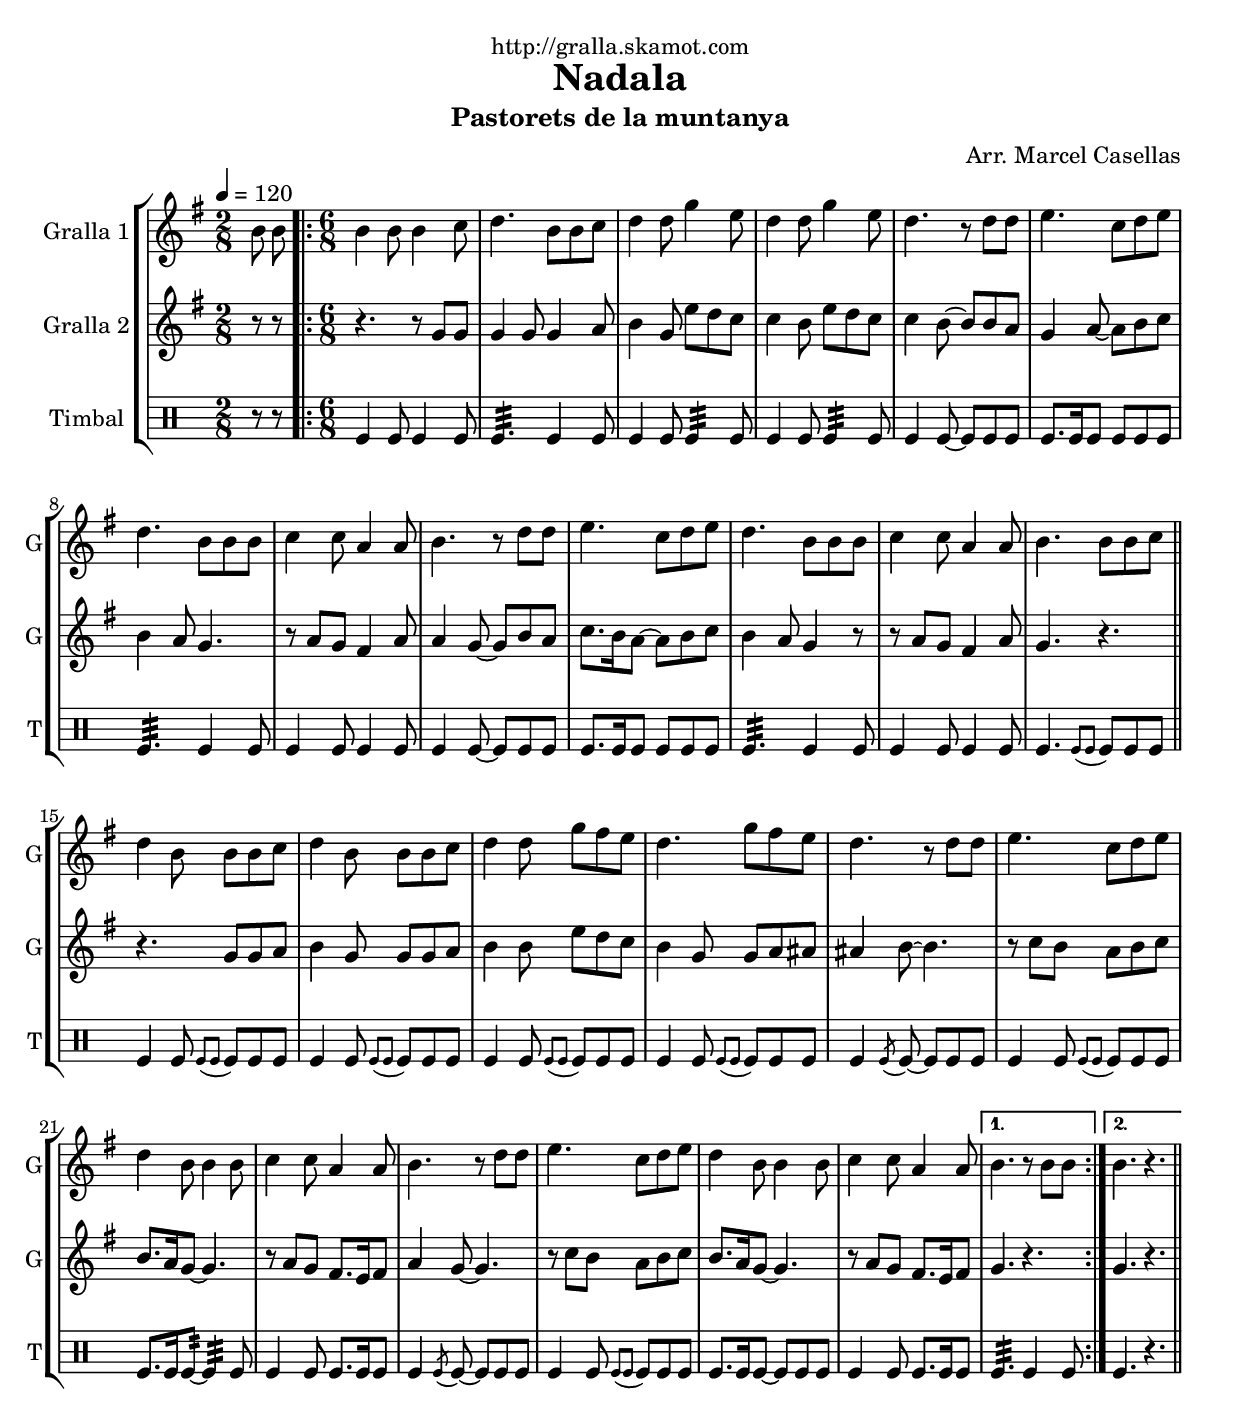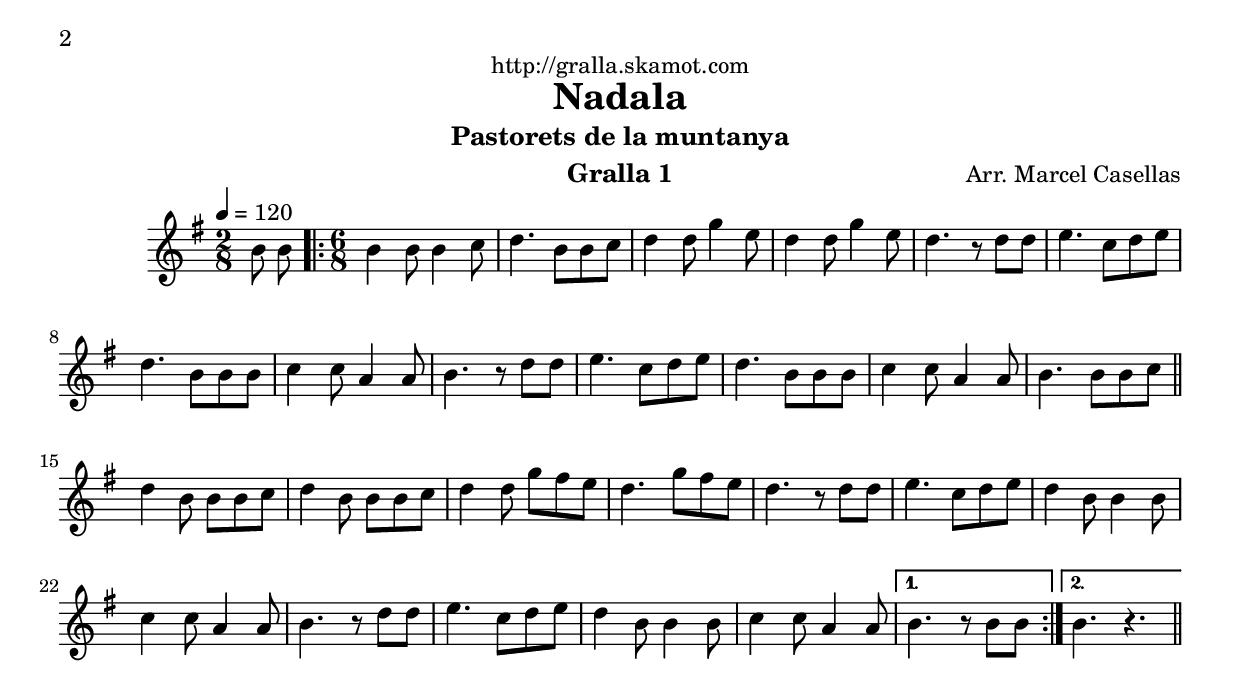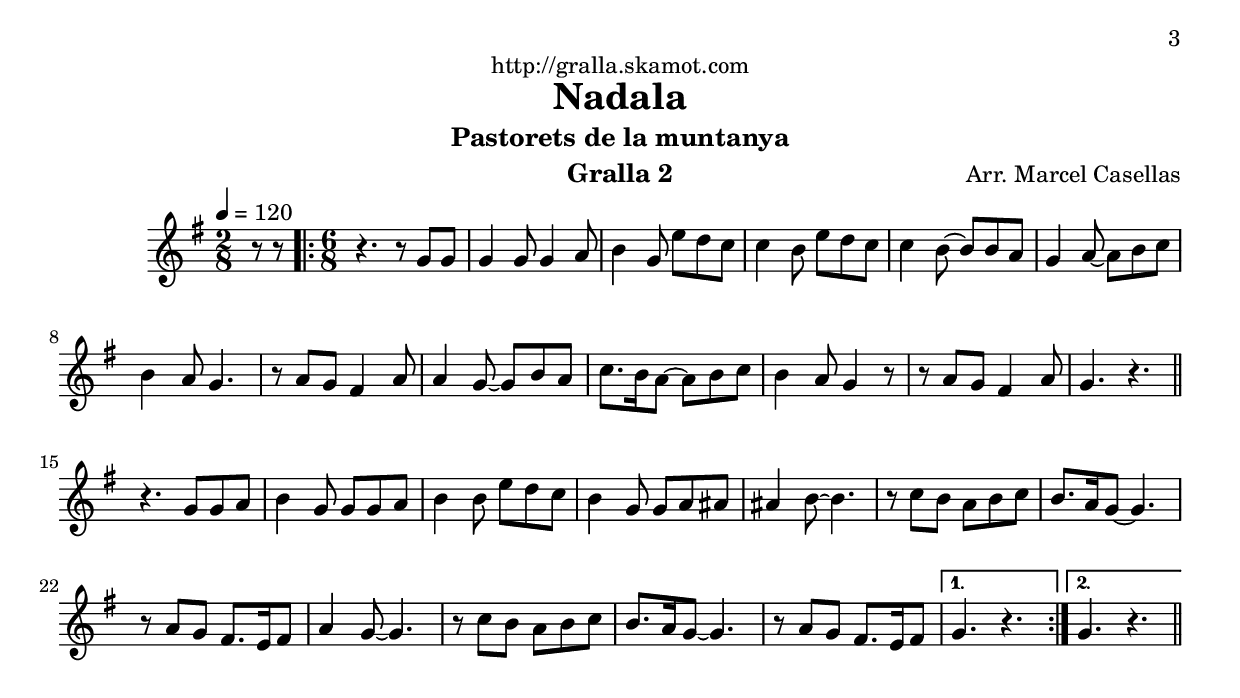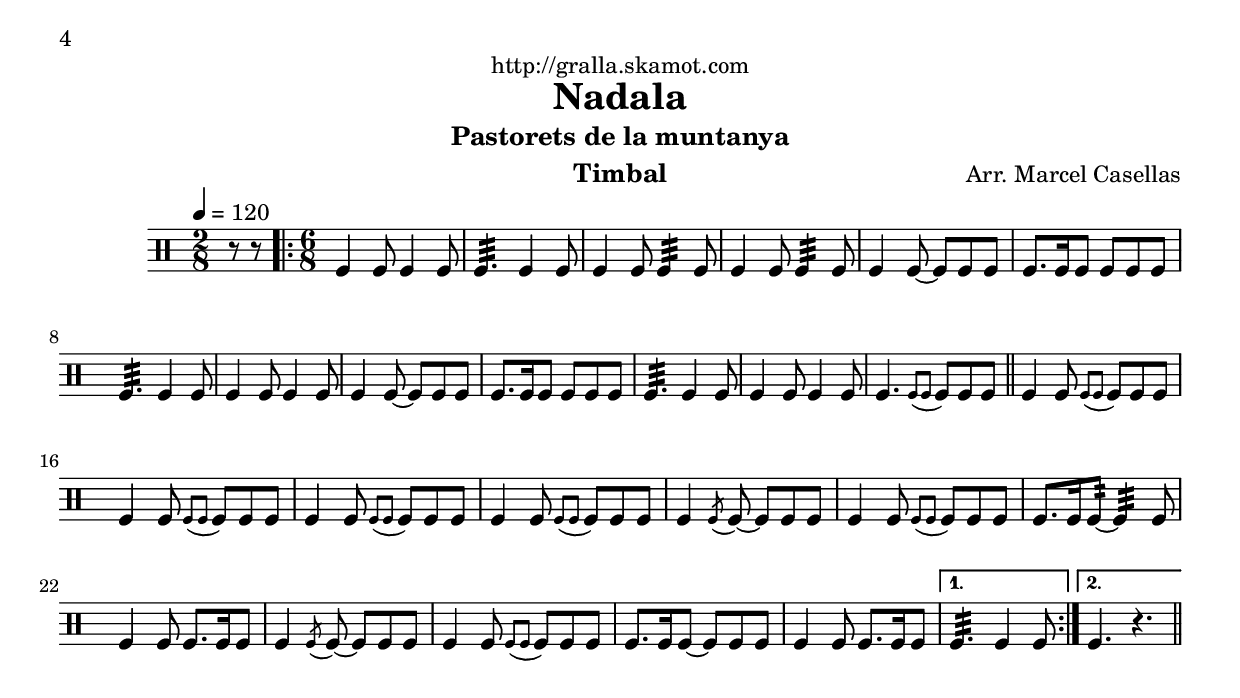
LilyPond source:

\version "2.16.2"

\header {
  dedication="http://gralla.skamot.com"
  title="Nadala"
  subtitle="Pastorets de la muntanya"
  subsubtitle=""
  poet=""
  meter=""
  piece=""
  composer="Arr. Marcel Casellas"
  arranger=""
  opus=""
  instrument=""
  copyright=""
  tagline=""
}

liniaroAa =
\relative b'
{
  \tempo 4=120
  \clef treble
  \key g \major
  \time 2/8
  b8 b  |
  \time 6/8   \repeat volta 2 { b4 b8 b4 c8  |
  d4. b8 b c  |
  d4 d8 g4 e8  |
  %05
  d4 d8 g4 e8  |
  d4. r8 d d  |
  e4. c8 d e  |
  d4. b8 b b  |
  c4 c8 a4 a8  |
  %10
  b4. r8 d d  |
  e4. c8 d e  |
  d4. b8 b b  |
  c4 c8 a4 a8  |
  b4. b8 b c  \bar "||"
  %15
  d4 b8 b b c  |
  d4 b8 b b c  |
  d4 d8 g fis e  |
  d4. g8 fis e  |
  d4. r8 d d  |
  %20
  e4. c8 d e  |
  d4 b8 b4 b8  |
  c4 c8 a4 a8  |
  b4. r8 d d  |
  e4. c8 d e  |
  %25
  d4 b8 b4 b8  |
  c4 c8 a4 a8 }
  \alternative { { b4. r8 b b }
  { b4. r } } \bar "||"
}

liniaroAb =
\relative g'
{
  \tempo 4=120
  \clef treble
  \key g \major
  \time 2/8
  r8 r  |
  \time 6/8   \repeat volta 2 { r4. r8 g g  |
  g4 g8 g4 a8  |
  b4 g8 e' d c  |
  %05
  c4 b8 e d c  |
  c4 b8 ~ b b a  |
  g4 a8 ~ a b c  |
  b4 a8 g4.  |
  r8 a g fis4 a8  |
  %10
  a4 g8 ~ g b a  |
  c8. b16 a8 ~ a b c  |
  b4 a8 g4 r8  |
  r8 a g fis4 a8  |
  g4. r  \bar "||"
  %15
  r4. g8 g a  |
  b4 g8 g g a  |
  b4 b8 e d c  |
  b4 g8 g a ais  |
  ais4 b8 ~ b4.  |
  %20
  r8 c b a b c  |
  b8. a16 g8 ~ g4.  |
  r8 a g fis8. e16 fis8  |
  a4 g8 ~ g4.  |
  r8 c b a b c  |
  %25
  b8. a16 g8 ~ g4.  |
  r8 a g fis8. e16 fis8 }
  \alternative { { g4. r }
  { g4. r } } \bar "||"
}

liniaroAc =
\drummode
{
  \tempo 4=120
  \time 2/8
  r8 r  |
  \time 6/8   \repeat volta 2 { tomfl4 tomfl8 tomfl4 tomfl8  |
  tomfl4.:32 tomfl4 tomfl8  |
  tomfl4 tomfl8 tomfl4:32 tomfl8  |
  %05
  tomfl4 tomfl8 tomfl4:32 tomfl8  |
  tomfl4 tomfl8 ~ tomfl tomfl tomfl  |
  tomfl8. tomfl16 tomfl8 tomfl tomfl tomfl  |
  tomfl4.:32 tomfl4 tomfl8  |
  tomfl4 tomfl8 tomfl4 tomfl8  |
  %10
  tomfl4 tomfl8 ~ tomfl tomfl tomfl  |
  tomfl8. tomfl16 tomfl8 tomfl tomfl tomfl  |
  tomfl4.:32 tomfl4 tomfl8  |
  tomfl4 tomfl8 tomfl4 tomfl8  |
  tomfl4. \appoggiatura { tomfl8 tomfl } tomfl tomfl tomfl  \bar "||"
  %15
  tomfl4 tomfl8 \appoggiatura { tomfl tomfl } tomfl tomfl tomfl  |
  tomfl4 tomfl8 \appoggiatura { tomfl tomfl } tomfl tomfl tomfl  |
  tomfl4 tomfl8 \appoggiatura { tomfl tomfl } tomfl tomfl tomfl  |
  tomfl4 tomfl8 \appoggiatura { tomfl tomfl } tomfl tomfl tomfl  |
  tomfl4 \acciaccatura { tomfl8 } tomfl ~ tomfl tomfl tomfl  |
  %20
  tomfl4 tomfl8 \appoggiatura { tomfl tomfl } tomfl tomfl tomfl  |
  tomfl8. tomfl16 tomfl8:32 ~ tomfl4:32 tomfl8  |
  tomfl4 tomfl8 tomfl8. tomfl16 tomfl8  |
  tomfl4 \acciaccatura { tomfl8 } tomfl ~ tomfl tomfl tomfl  |
  tomfl4 tomfl8 \appoggiatura { tomfl tomfl } tomfl tomfl tomfl  |
  %25
  tomfl8. tomfl16 tomfl8 ~ tomfl tomfl tomfl  |
  tomfl4 tomfl8 tomfl8. tomfl16 tomfl8 }
  \alternative { { tomfl4.:32 tomfl4 tomfl8 }
  { tomfl4. r } } \bar "||"
}

\bookpart {
  \score {
    \new StaffGroup {
      \override Score.RehearsalMark #'self-alignment-X = #LEFT
      <<
        \new Staff \with {instrumentName = #"Gralla 1" shortInstrumentName = #"G"} \liniaroAa
        \new Staff \with {instrumentName = #"Gralla 2" shortInstrumentName = #"G"} \liniaroAb
        \new DrumStaff \with {instrumentName = #"Timbal" shortInstrumentName = #"T"} \liniaroAc
      >>
    }
    \layout {}
  }
  \score { \unfoldRepeats
    \new StaffGroup {
      \override Score.RehearsalMark #'self-alignment-X = #LEFT
      <<
        \new Staff \with {instrumentName = #"Gralla 1" shortInstrumentName = #"G"} \liniaroAa
        \new Staff \with {instrumentName = #"Gralla 2" shortInstrumentName = #"G"} \liniaroAb
        \new DrumStaff \with {instrumentName = #"Timbal" shortInstrumentName = #"T"} \liniaroAc
      >>
    }
    \midi {
      \set Staff.midiInstrument = "oboe"
      \set DrumStaff.midiInstrument = "drums"
    }
  }
}

\bookpart {
  \header {instrument="Gralla 1"}
  \score {
    \new StaffGroup {
      \override Score.RehearsalMark #'self-alignment-X = #LEFT
      <<
        \new Staff \liniaroAa
      >>
    }
    \layout {}
  }
  \score { \unfoldRepeats
    \new StaffGroup {
      \override Score.RehearsalMark #'self-alignment-X = #LEFT
      <<
        \new Staff \liniaroAa
      >>
    }
    \midi {
      \set Staff.midiInstrument = "oboe"
      \set DrumStaff.midiInstrument = "drums"
    }
  }
}

\bookpart {
  \header {instrument="Gralla 2"}
  \score {
    \new StaffGroup {
      \override Score.RehearsalMark #'self-alignment-X = #LEFT
      <<
        \new Staff \liniaroAb
      >>
    }
    \layout {}
  }
  \score { \unfoldRepeats
    \new StaffGroup {
      \override Score.RehearsalMark #'self-alignment-X = #LEFT
      <<
        \new Staff \liniaroAb
      >>
    }
    \midi {
      \set Staff.midiInstrument = "oboe"
      \set DrumStaff.midiInstrument = "drums"
    }
  }
}

\bookpart {
  \header {instrument="Timbal"}
  \score {
    \new StaffGroup {
      \override Score.RehearsalMark #'self-alignment-X = #LEFT
      <<
        \new DrumStaff \liniaroAc
      >>
    }
    \layout {}
  }
  \score { \unfoldRepeats
    \new StaffGroup {
      \override Score.RehearsalMark #'self-alignment-X = #LEFT
      <<
        \new DrumStaff \liniaroAc
      >>
    }
    \midi {
      \set Staff.midiInstrument = "oboe"
      \set DrumStaff.midiInstrument = "drums"
    }
  }
}

